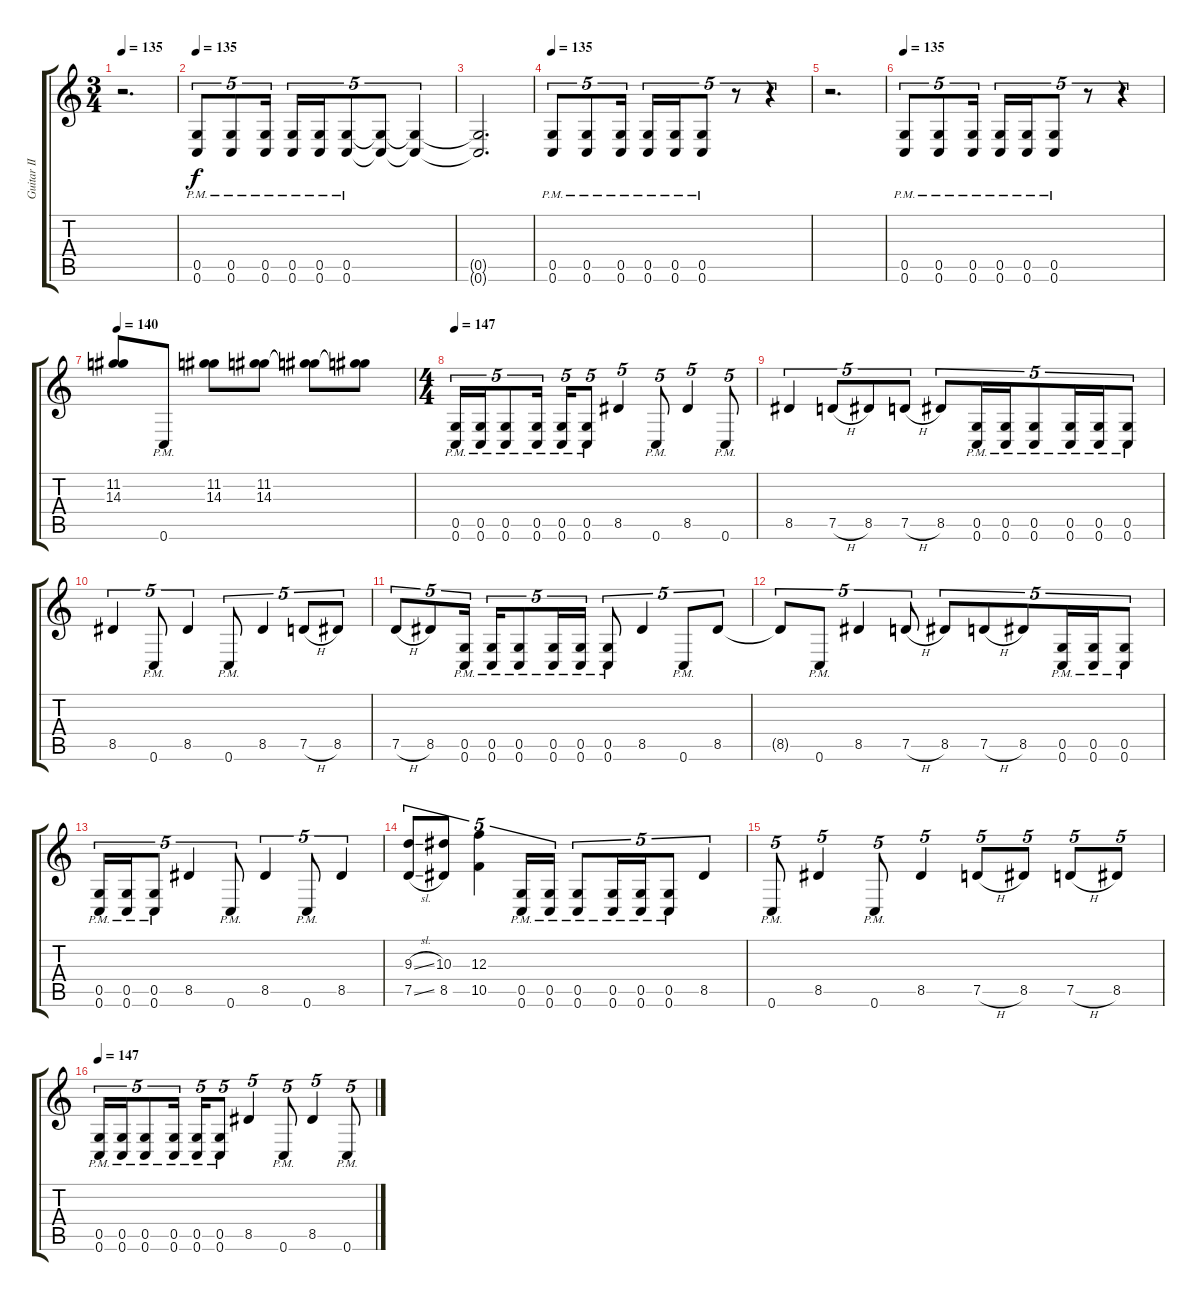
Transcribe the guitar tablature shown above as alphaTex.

\track ("Guitar II" "Guitar II") {instrument distortionguitar}
\staff {score tabs}
\tuning (D4 A3 F3 C3 G2 C2) {hide}
\ts (3 4)
\tempo 135
\clef g2
\ks c
r.2{d dy f} |
\tempo 135
(0.5{pm} 0.6{pm}).8{tu (5 4)} (0.5{pm} 0.6{pm}).8{tu (5 4)} (0.5{pm} 0.6{pm}).16{tu (5 4)} (0.5{pm} 0.6{pm}).16{tu (5 4)} (0.5{pm} 0.6{pm}).16{tu (5 4)} (0.5{pm} 0.6{pm}).8{tu (5 4)} (0.5{t} 0.6{t}).8{tu (5 4)} (0.5{t} 0.6{t}).4{tu (5 4)} |
(0.5{t} 0.6{t}).2{d} |
\tempo 135
(0.5{pm} 0.6{pm}).8{tu (5 4)} (0.5{pm} 0.6{pm}).8{tu (5 4)} (0.5{pm} 0.6{pm}).16{tu (5 4)} (0.5{pm} 0.6{pm}).16{tu (5 4)} (0.5{pm} 0.6{pm}).16{tu (5 4)} (0.5{pm} 0.6{pm}).8{tu (5 4)} r.8{tu (5 4)} r.4{tu (5 4)} |
r.2{d} |
\tempo 135
(0.5{pm} 0.6{pm}).8{tu (5 4)} (0.5{pm} 0.6{pm}).8{tu (5 4)} (0.5{pm} 0.6{pm}).16{tu (5 4)} (0.5{pm} 0.6{pm}).16{tu (5 4)} (0.5{pm} 0.6{pm}).16{tu (5 4)} (0.5{pm} 0.6{pm}).8{tu (5 4)} r.8{tu (5 4)} r.4{tu (5 4)} |
\tempo 140
(11.2 14.3).8 0.6{pm}.8 (11.2 14.3).8 (11.2 14.3).8 (11.2{t} 14.3{t}).8 (11.2{t} 14.3{t}).8 |
\ts (4 4)
\tempo 147
(0.5{pm} 0.6{pm}).16{tu (5 4)} (0.5{pm} 0.6{pm}).16{tu (5 4)} (0.5{pm} 0.6{pm}).8{tu (5 4)} (0.5{pm} 0.6{pm}).16{tu (5 4)} (0.5{pm} 0.6{pm}).16{tu (5 4)} (0.5{pm} 0.6{pm}).8{tu (5 4)} 8.5.4{tu (5 4)} 0.6{pm}.8{tu (5 4)} 8.5.4{tu (5 4)} 0.6{pm}.8{tu (5 4)} |
8.5.4{tu (5 4)} 7.5{h}.8{tu (5 4)} 8.5.8{tu (5 4)} 7.5{h}.8{tu (5 4)} 8.5.8{tu (5 4)} (0.5{pm} 0.6{pm}).16{tu (5 4)} (0.5{pm} 0.6{pm}).16{tu (5 4)} (0.5{pm} 0.6{pm}).8{tu (5 4)} (0.5{pm} 0.6{pm}).16{tu (5 4)} (0.5{pm} 0.6{pm}).16{tu (5 4)} (0.5{pm} 0.6{pm}).8{tu (5 4)} |
8.5.4{tu (5 4)} 0.6{pm}.8{tu (5 4)} 8.5.4{tu (5 4)} 0.6{pm}.8{tu (5 4)} 8.5.4{tu (5 4)} 7.5{h}.8{tu (5 4)} 8.5.8{tu (5 4)} |
7.5{h}.8{tu (5 4)} 8.5.8{tu (5 4)} (0.5{pm} 0.6{pm}).16{tu (5 4)} (0.5{pm} 0.6{pm}).16{tu (5 4)} (0.5{pm} 0.6{pm}).8{tu (5 4)} (0.5{pm} 0.6{pm}).16{tu (5 4)} (0.5{pm} 0.6{pm}).16{tu (5 4)} (0.5{pm} 0.6{pm}).8{tu (5 4)} 8.5.4{tu (5 4)} 0.6{pm}.8{tu (5 4)} 8.5.8{tu (5 4)} |
8.5{t}.8{tu (5 4)} 0.6{pm}.8{tu (5 4)} 8.5.4{tu (5 4)} 7.5{h}.8{tu (5 4)} 8.5.8{tu (5 4)} 7.5{h}.8{tu (5 4)} 8.5.8{tu (5 4)} (0.5{pm} 0.6{pm}).16{tu (5 4)} (0.5{pm} 0.6{pm}).16{tu (5 4)} (0.5{pm} 0.6{pm}).8{tu (5 4)} |
(0.5{pm} 0.6{pm}).16{tu (5 4)} (0.5{pm} 0.6{pm}).16{tu (5 4)} (0.5{pm} 0.6{pm}).8{tu (5 4)} 8.5.4{tu (5 4)} 0.6{pm}.8{tu (5 4)} 8.5.4{tu (5 4)} 0.6{pm}.8{tu (5 4)} 8.5.4{tu (5 4)} |
(9.3{sl} 7.5{sl}).8{tu (5 4)} (10.3 8.5).8{tu (5 4)} (12.3 10.5).4{tu (5 4)} (0.5{pm} 0.6{pm}).16{tu (5 4)} (0.5{pm} 0.6{pm}).16{tu (5 4)} (0.5{pm} 0.6{pm}).8{tu (5 4)} (0.5{pm} 0.6{pm}).16{tu (5 4)} (0.5{pm} 0.6{pm}).16{tu (5 4)} (0.5{pm} 0.6{pm}).8{tu (5 4)} 8.5.4{tu (5 4)} |
0.6{pm}.8{tu (5 4)} 8.5.4{tu (5 4)} 0.6{pm}.8{tu (5 4)} 8.5.4{tu (5 4)} 7.5{h}.8{tu (5 4)} 8.5.8{tu (5 4)} 7.5{h}.8{tu (5 4)} 8.5.8{tu (5 4)} |
\tempo 147
(0.5{pm} 0.6{pm}).16{tu (5 4)} (0.5{pm} 0.6{pm}).16{tu (5 4)} (0.5{pm} 0.6{pm}).8{tu (5 4)} (0.5{pm} 0.6{pm}).16{tu (5 4)} (0.5{pm} 0.6{pm}).16{tu (5 4)} (0.5{pm} 0.6{pm}).8{tu (5 4)} 8.5.4{tu (5 4)} 0.6{pm}.8{tu (5 4)} 8.5.4{tu (5 4)} 0.6{pm}.8{tu (5 4)}
